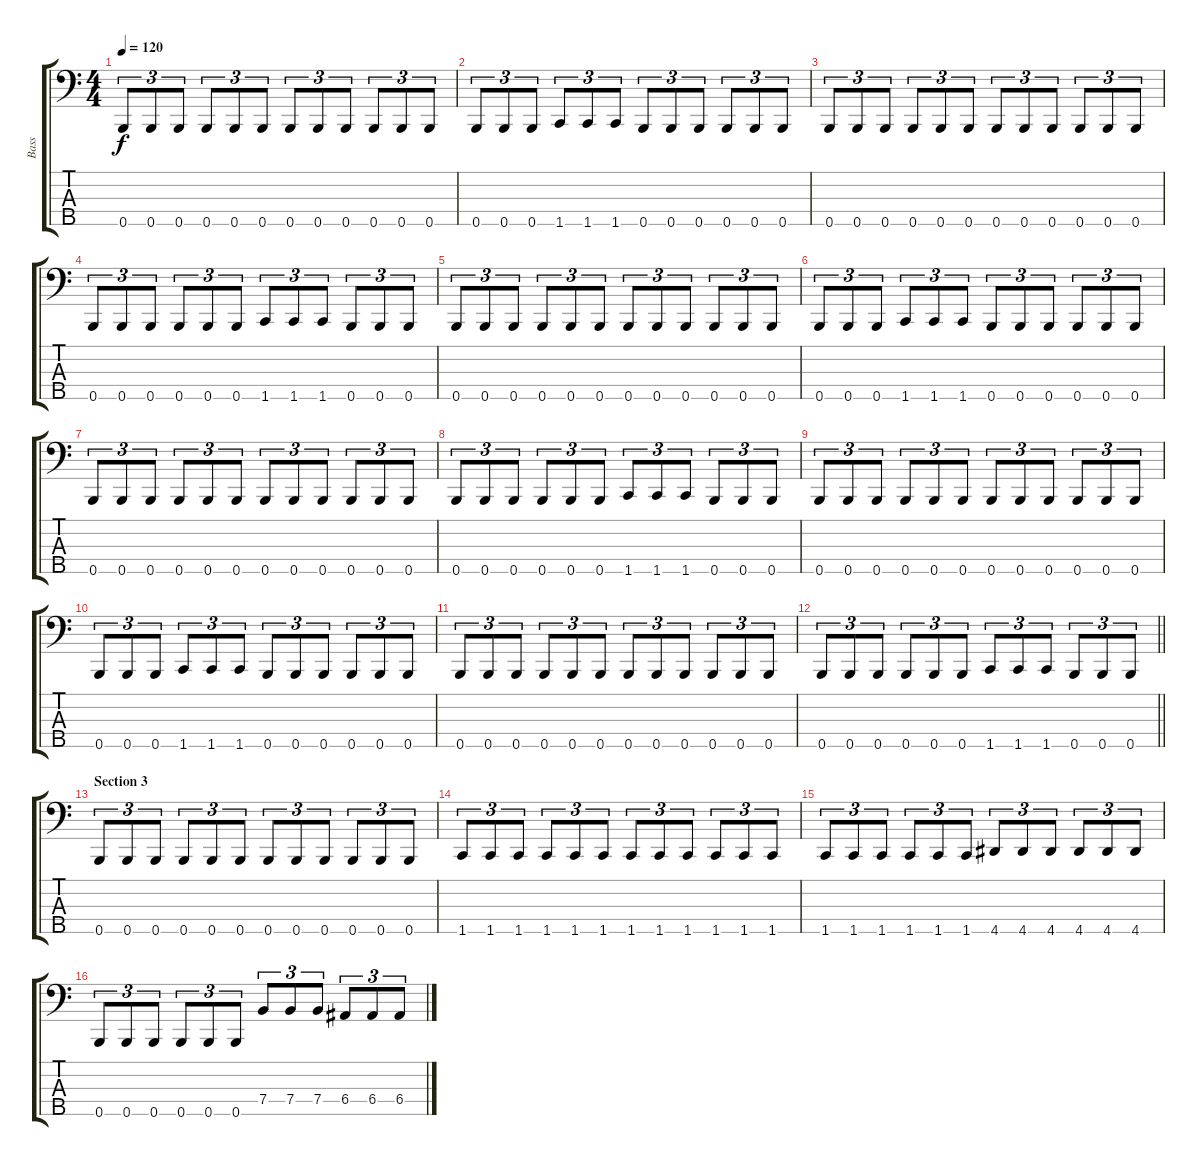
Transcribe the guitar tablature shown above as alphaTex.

\track ("Bass" "Bass") {instrument electricbassfinger}
\staff {score tabs}
\tuning (G2 D2 A1 E1 B0) {hide}
\ts (4 4)
\tempo 120
\clef f4
\ks c
0.5.8{tu (3 2) dy f} 0.5.8{tu (3 2)} 0.5.8{tu (3 2)} 0.5.8{tu (3 2)} 0.5.8{tu (3 2)} 0.5.8{tu (3 2)} 0.5.8{tu (3 2)} 0.5.8{tu (3 2)} 0.5.8{tu (3 2)} 0.5.8{tu (3 2)} 0.5.8{tu (3 2)} 0.5.8{tu (3 2)} |
0.5.8{tu (3 2)} 0.5.8{tu (3 2)} 0.5.8{tu (3 2)} 1.5.8{tu (3 2)} 1.5.8{tu (3 2)} 1.5.8{tu (3 2)} 0.5.8{tu (3 2)} 0.5.8{tu (3 2)} 0.5.8{tu (3 2)} 0.5.8{tu (3 2)} 0.5.8{tu (3 2)} 0.5.8{tu (3 2)} |
0.5.8{tu (3 2)} 0.5.8{tu (3 2)} 0.5.8{tu (3 2)} 0.5.8{tu (3 2)} 0.5.8{tu (3 2)} 0.5.8{tu (3 2)} 0.5.8{tu (3 2)} 0.5.8{tu (3 2)} 0.5.8{tu (3 2)} 0.5.8{tu (3 2)} 0.5.8{tu (3 2)} 0.5.8{tu (3 2)} |
0.5.8{tu (3 2)} 0.5.8{tu (3 2)} 0.5.8{tu (3 2)} 0.5.8{tu (3 2)} 0.5.8{tu (3 2)} 0.5.8{tu (3 2)} 1.5.8{tu (3 2)} 1.5.8{tu (3 2)} 1.5.8{tu (3 2)} 0.5.8{tu (3 2)} 0.5.8{tu (3 2)} 0.5.8{tu (3 2)} |
0.5.8{tu (3 2)} 0.5.8{tu (3 2)} 0.5.8{tu (3 2)} 0.5.8{tu (3 2)} 0.5.8{tu (3 2)} 0.5.8{tu (3 2)} 0.5.8{tu (3 2)} 0.5.8{tu (3 2)} 0.5.8{tu (3 2)} 0.5.8{tu (3 2)} 0.5.8{tu (3 2)} 0.5.8{tu (3 2)} |
0.5.8{tu (3 2)} 0.5.8{tu (3 2)} 0.5.8{tu (3 2)} 1.5.8{tu (3 2)} 1.5.8{tu (3 2)} 1.5.8{tu (3 2)} 0.5.8{tu (3 2)} 0.5.8{tu (3 2)} 0.5.8{tu (3 2)} 0.5.8{tu (3 2)} 0.5.8{tu (3 2)} 0.5.8{tu (3 2)} |
0.5.8{tu (3 2)} 0.5.8{tu (3 2)} 0.5.8{tu (3 2)} 0.5.8{tu (3 2)} 0.5.8{tu (3 2)} 0.5.8{tu (3 2)} 0.5.8{tu (3 2)} 0.5.8{tu (3 2)} 0.5.8{tu (3 2)} 0.5.8{tu (3 2)} 0.5.8{tu (3 2)} 0.5.8{tu (3 2)} |
0.5.8{tu (3 2)} 0.5.8{tu (3 2)} 0.5.8{tu (3 2)} 0.5.8{tu (3 2)} 0.5.8{tu (3 2)} 0.5.8{tu (3 2)} 1.5.8{tu (3 2)} 1.5.8{tu (3 2)} 1.5.8{tu (3 2)} 0.5.8{tu (3 2)} 0.5.8{tu (3 2)} 0.5.8{tu (3 2)} |
0.5.8{tu (3 2)} 0.5.8{tu (3 2)} 0.5.8{tu (3 2)} 0.5.8{tu (3 2)} 0.5.8{tu (3 2)} 0.5.8{tu (3 2)} 0.5.8{tu (3 2)} 0.5.8{tu (3 2)} 0.5.8{tu (3 2)} 0.5.8{tu (3 2)} 0.5.8{tu (3 2)} 0.5.8{tu (3 2)} |
0.5.8{tu (3 2)} 0.5.8{tu (3 2)} 0.5.8{tu (3 2)} 1.5.8{tu (3 2)} 1.5.8{tu (3 2)} 1.5.8{tu (3 2)} 0.5.8{tu (3 2)} 0.5.8{tu (3 2)} 0.5.8{tu (3 2)} 0.5.8{tu (3 2)} 0.5.8{tu (3 2)} 0.5.8{tu (3 2)} |
0.5.8{tu (3 2)} 0.5.8{tu (3 2)} 0.5.8{tu (3 2)} 0.5.8{tu (3 2)} 0.5.8{tu (3 2)} 0.5.8{tu (3 2)} 0.5.8{tu (3 2)} 0.5.8{tu (3 2)} 0.5.8{tu (3 2)} 0.5.8{tu (3 2)} 0.5.8{tu (3 2)} 0.5.8{tu (3 2)} |
\barLineRight lightlight
0.5.8{tu (3 2)} 0.5.8{tu (3 2)} 0.5.8{tu (3 2)} 0.5.8{tu (3 2)} 0.5.8{tu (3 2)} 0.5.8{tu (3 2)} 1.5.8{tu (3 2)} 1.5.8{tu (3 2)} 1.5.8{tu (3 2)} 0.5.8{tu (3 2)} 0.5.8{tu (3 2)} 0.5.8{tu (3 2)} |
\section ("" "Section 3")
0.5.8{tu (3 2)} 0.5.8{tu (3 2)} 0.5.8{tu (3 2)} 0.5.8{tu (3 2)} 0.5.8{tu (3 2)} 0.5.8{tu (3 2)} 0.5.8{tu (3 2)} 0.5.8{tu (3 2)} 0.5.8{tu (3 2)} 0.5.8{tu (3 2)} 0.5.8{tu (3 2)} 0.5.8{tu (3 2)} |
1.5.8{tu (3 2)} 1.5.8{tu (3 2)} 1.5.8{tu (3 2)} 1.5.8{tu (3 2)} 1.5.8{tu (3 2)} 1.5.8{tu (3 2)} 1.5.8{tu (3 2)} 1.5.8{tu (3 2)} 1.5.8{tu (3 2)} 1.5.8{tu (3 2)} 1.5.8{tu (3 2)} 1.5.8{tu (3 2)} |
1.5.8{tu (3 2)} 1.5.8{tu (3 2)} 1.5.8{tu (3 2)} 1.5.8{tu (3 2)} 1.5.8{tu (3 2)} 1.5.8{tu (3 2)} 4.5.8{tu (3 2)} 4.5.8{tu (3 2)} 4.5.8{tu (3 2)} 4.5.8{tu (3 2)} 4.5.8{tu (3 2)} 4.5.8{tu (3 2)} |
0.5.8{tu (3 2)} 0.5.8{tu (3 2)} 0.5.8{tu (3 2)} 0.5.8{tu (3 2)} 0.5.8{tu (3 2)} 0.5.8{tu (3 2)} 7.4.8{tu (3 2)} 7.4.8{tu (3 2)} 7.4.8{tu (3 2)} 6.4.8{tu (3 2)} 6.4.8{tu (3 2)} 6.4.8{tu (3 2)}
